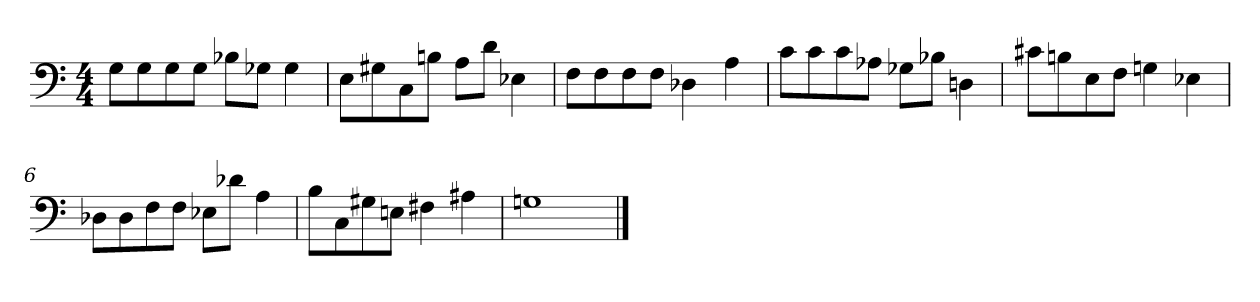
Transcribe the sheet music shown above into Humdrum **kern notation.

**kern
*part1
*staff1
*clefF4
*k[]
*M4/4
=1
8G\L
8G\
8G\
8G\J
8B-X\L
8G-X\J
4G-\
=2
8E\L
8G#X\
8C\
8Bn\J
8A\L
8d\J
4E-X\
=3
8F\L
8F\
8F\
8F\J
4D-X\
4A\
=4
8c\L
8c\
8c\
8A-X\J
8G-X\L
8B-X\J
4Dn\
=5
8c#X\L
8Bn\
8E\
8F\J
4Gn\
4E-X\
=6
8D-X\L
8D-\
8F\
8F\J
8E-X\L
8d-X\J
4A\
=7
8B\L
8C\
8G#X\
8En\J
4F#X\
4A#X\
=8
1Gn
==
*-
